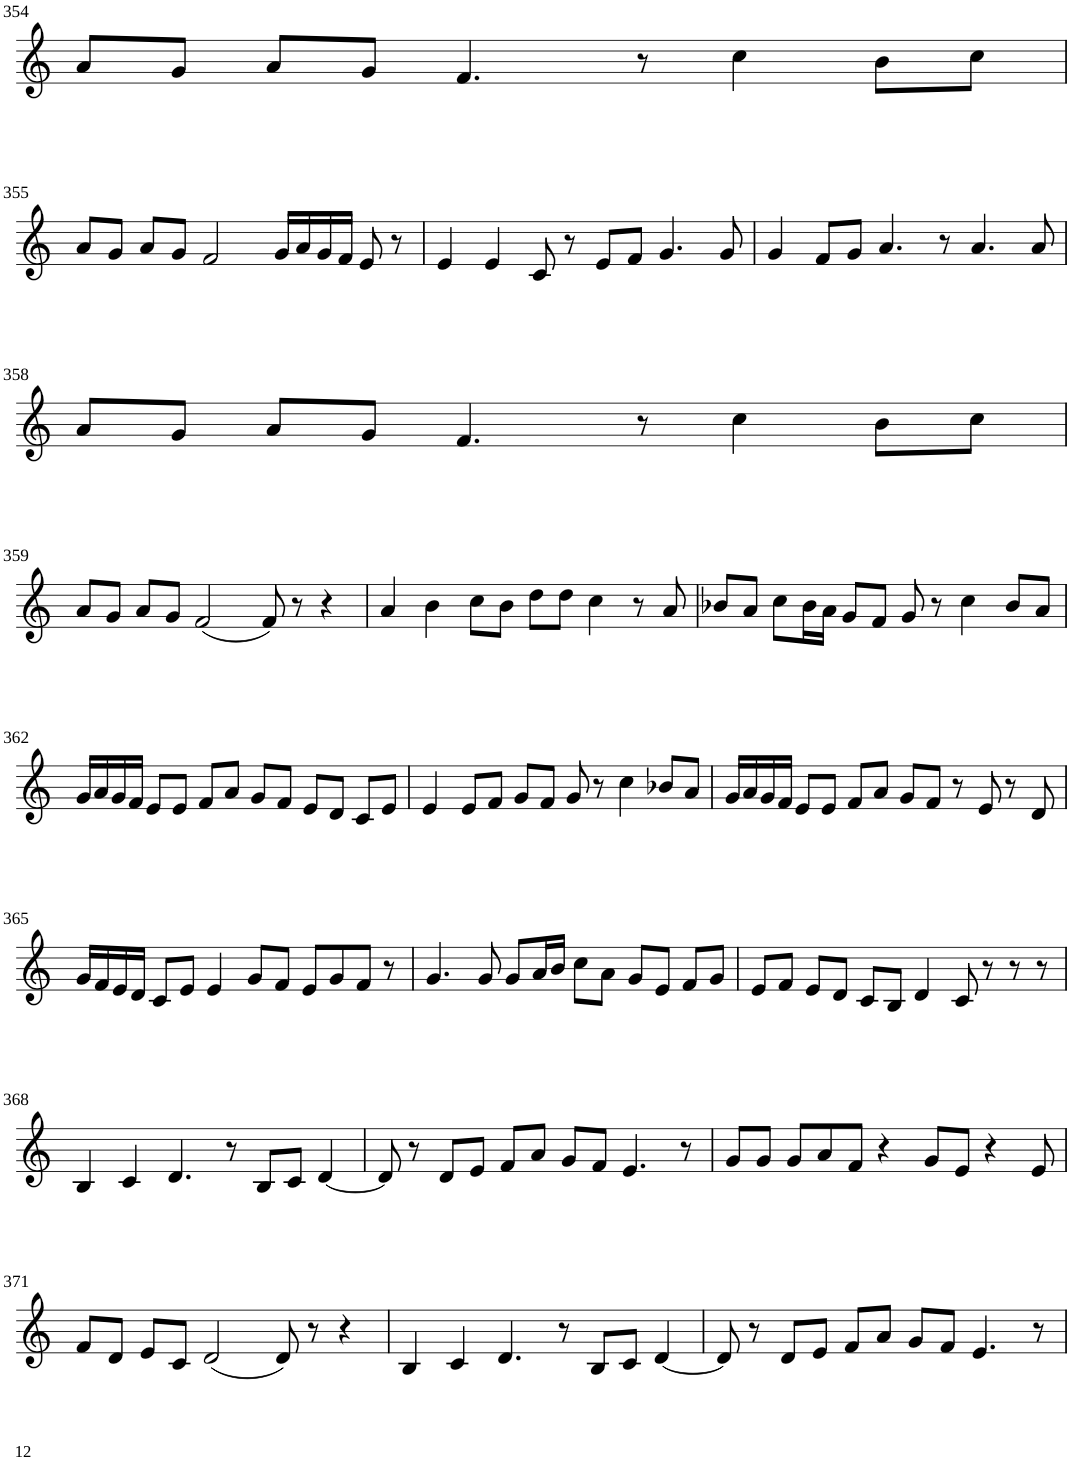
**kern
*part1
*staff1
*I"Violin
!!LO:PB:g=z
*clefG2
*k[]
*M6/4
=354
8a/L
8g/J
8a/L
8g/J
4.f/
8r
4cc\
8b\L
8cc\J
!!LO:LB:g=z
=355
8a/L
8g/J
8a/L
8g/J
2f/
16g/LL
16a/
16g/
16f/JJ
8e/
8r
=356
4e/
4e/
8c/
8r
8e/L
8f/J
4.g/
8g/
=357
4g/
8f/L
8g/J
4.a/
8r
4.a/
8a/
!!LO:LB:g=z
=358
8a/L
8g/J
8a/L
8g/J
4.f/
8r
4cc\
8b\L
8cc\J
!!LO:LB:g=z
=359
8a/L
8g/J
8a/L
8g/J
(2f/
8f/)
8r
4r
=360
4a/
4b\
8cc\L
8b\J
8dd\L
8dd\J
4cc\
8r
8a/
=361
8b-X/L
8a/J
8cc\L
16b-\L
16a\JJ
8g/L
8f/J
8g/
8r
4cc\
8b-/L
8a/J
!!LO:LB:g=z
=362
16g/LL
16a/
16g/
16f/JJ
8e/L
8e/J
8f/L
8a/J
8g/L
8f/J
8e/L
8d/J
8c/L
8e/J
=363
4e/
8e/L
8f/J
8g/L
8f/J
8g/
8r
4cc\
8b-X/L
8a/J
=364
16g/LL
16a/
16g/
16f/JJ
8e/L
8e/J
8f/L
8a/J
8g/L
8f/J
8r
8e/
8r
8d/
!!LO:LB:g=z
=365
16g/LL
16f/
16e/
16d/JJ
8c/L
8e/J
4e/
8g/L
8f/J
8e/L
8g/
8f/J
8r
=366
4.g/
8g/
8g/L
16a/L
16b/JJ
8cc\L
8a\J
8g/L
8e/J
8f/L
8g/J
=367
8e/L
8f/J
8e/L
8d/J
8c/L
8B/J
4d/
8c/
8r
8r
8r
!!LO:LB:g=z
=368
4B/
4c/
4.d/
8r
8B/L
8c/J
[4d/
=369
8d/]
8r
8d/L
8e/J
8f/L
8a/J
8g/L
8f/J
4.e/
8r
=370
8g/L
8g/J
8g/L
8a/
8f/J
4r
8g/L
8e/J
4r
8e/
!!LO:LB:g=z
=371
8f/L
8d/J
8e/L
8c/J
(2d/
8d/)
8r
4r
=372
4B/
4c/
4.d/
8r
8B/L
8c/J
[4d/
=373
8d/]
8r
8d/L
8e/J
8f/L
8a/J
8g/L
8f/J
4.e/
8r
=
*-
